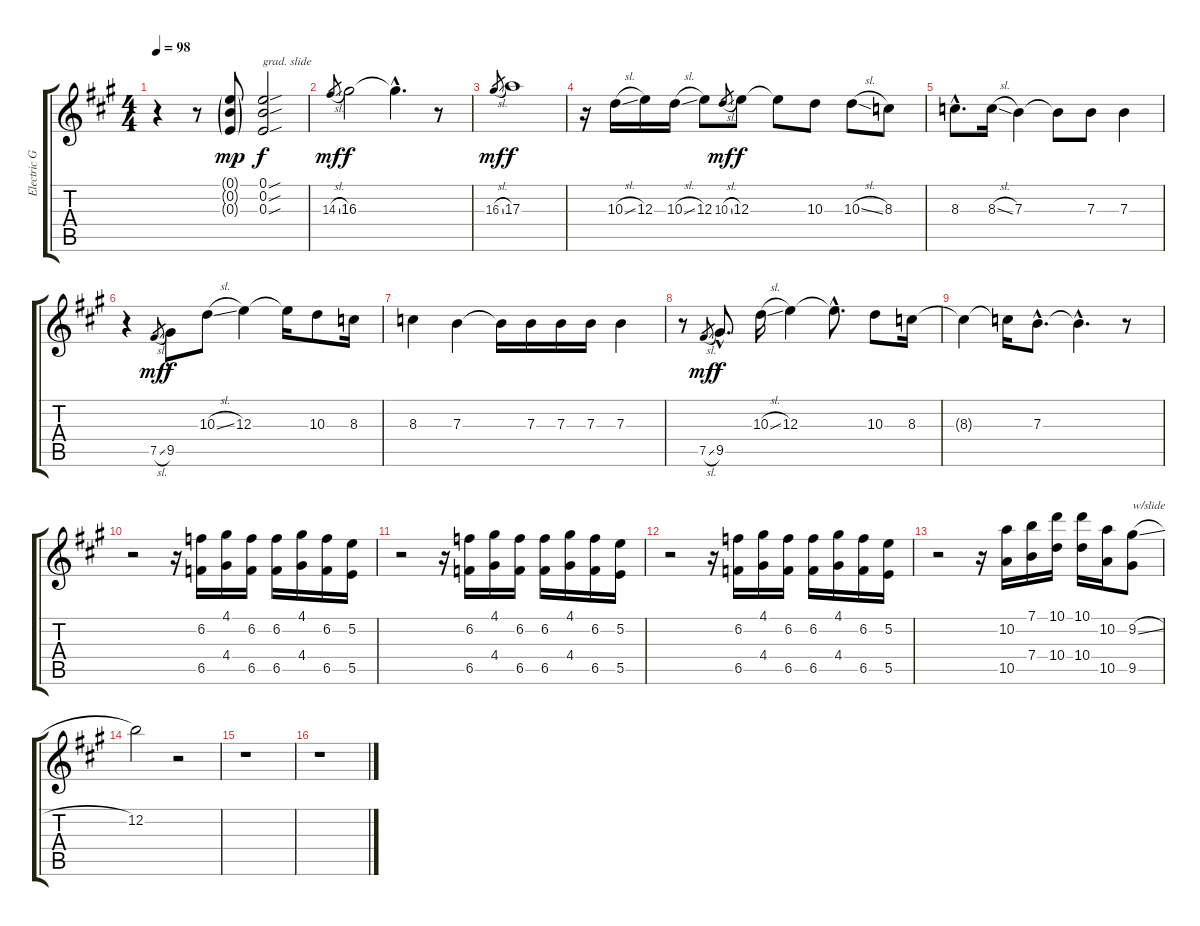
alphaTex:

\track ("Electric Guitar 3" "Electric G") {instrument distortionguitar}
\staff {score tabs}
\tuning (E4 B3 E3 E3 B2 E2) {hide}
\ts (4 4)
\tempo 98
\clef g2
\ks a
r.4{dy f} r.8 (0.1{g} 0.2{g} 0.3{g}).8{dy mp} (0.1{sou} 0.2{sou} 0.3{sou}).2{txt "grad. slide" dy f} |
14.3{sl}.8{gr dy mf} 16.3.2{dy f} 16.3{hac t}.4{d} r.8 |
16.3{sl}.8{gr dy mf} 17.3.1{dy f} |
r.16 10.3{sl}.16 12.3.16 10.3{sl}.16 12.3.8 10.3{sl}.8{gr dy mf} 12.3.8{dy f} 12.3{t}.8 10.3.8 10.3{sl}.8 8.3.8 |
8.3{hac}.8{d} 8.3{sl}.16 7.3.4 7.3{t}.8 7.3.8 7.3.4 |
r.4 7.5{sl}.8{gr dy mf} 9.5.8{dy f} 10.3{sl}.8 12.3.4 12.3{t}.16 10.3.8 8.3.16 |
8.3.4 7.3.4 7.3{t}.16 7.3.16 7.3.16 7.3.16 7.3.4 |
r.8 7.5{sl}.8{gr dy mf} 9.5{hac}.8{d dy f} 10.3{sl}.16 12.3.4 12.3{hac t}.8{d} 10.3.8 8.3.16 |
8.3{t}.4 8.3{t}.16 7.3{hac}.8{d} 7.3{hac t}.4{d} r.8 |
r.2 r.16 (6.2 6.5).16 (4.1 4.4).16 (6.2 6.5).16 (6.2 6.5).16 (4.1 4.4).16 (6.2 6.5).16 (5.2 5.5).16 |
r.2 r.16 (6.2 6.5).16 (4.1 4.4).16 (6.2 6.5).16 (6.2 6.5).16 (4.1 4.4).16 (6.2 6.5).16 (5.2 5.5).16 |
r.2 r.16 (6.2 6.5).16 (4.1 4.4).16 (6.2 6.5).16 (6.2 6.5).16 (4.1 4.4).16 (6.2 6.5).16 (5.2 5.5).16 |
r.2 r.16 (10.2 10.5).16 (7.1 7.4).16 (10.1 10.4).16 (10.1 10.4).16 (10.2 10.5).16 (9.2{sl} 9.5).8{txt "w/slide"} |
12.2.2 r.2 |
r.1 |
r.1
